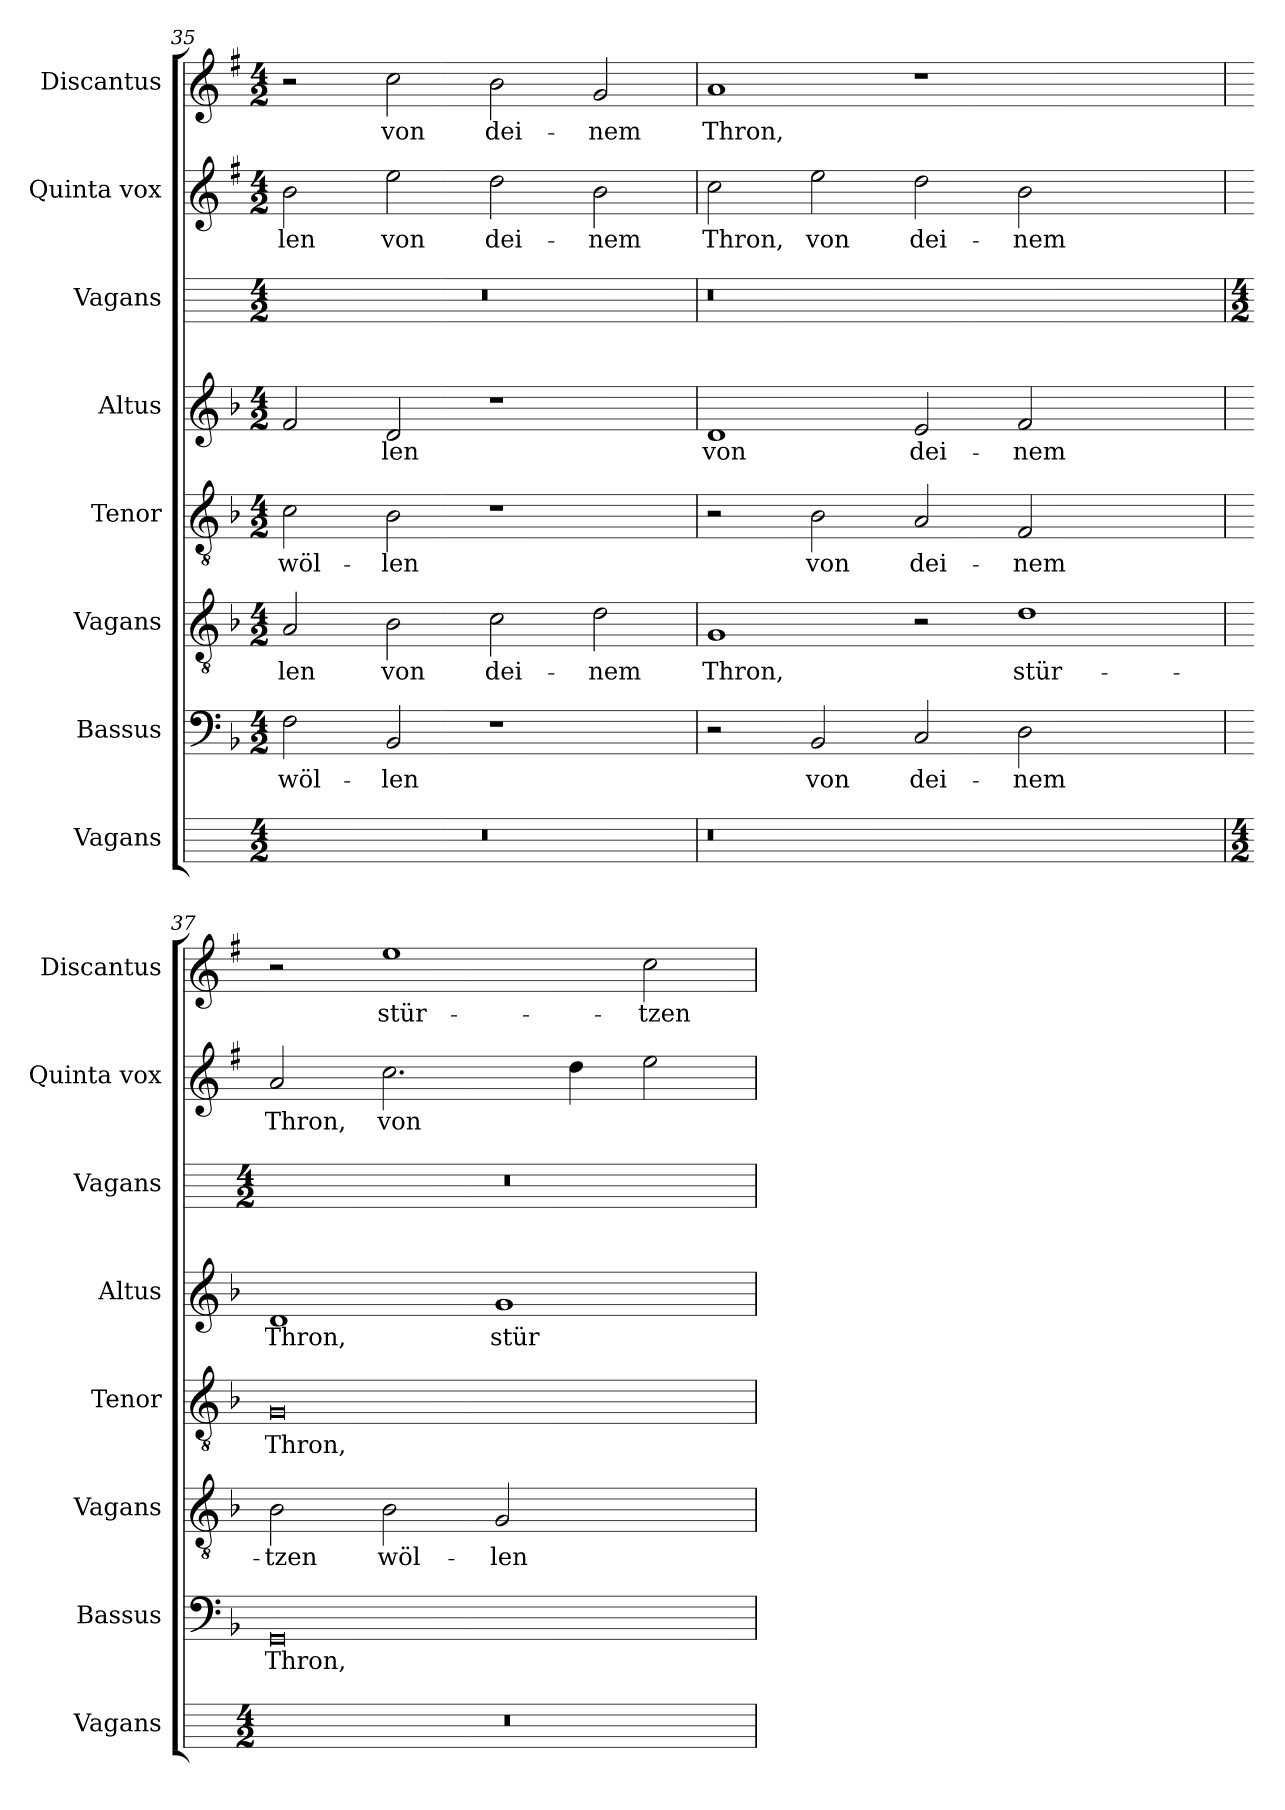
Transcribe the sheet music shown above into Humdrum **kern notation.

**kern	**kern	**text	**kern	**text	**kern	**text	**kern	**text	**kern	**kern	**text	**kern	**text
*part8	*part7	*part7	*part6	*part6	*part5	*part5	*part4	*part4	*part3	*part2	*part2	*part1	*part1
*staff8	*staff7	*staff7	*staff6	*staff6	*staff5	*staff5	*staff4	*staff4	*staff3	*staff2	*staff2	*staff1	*staff1
*I"Vagans	*I"Bassus	*	*I"Vagans	*	*I"Tenor	*	*I"Altus	*	*I"Vagans	*I"Quinta vox	*	*I"Discantus	*
*I'Vagans	*I'Bassus	*	*I'Vagans	*	*I'Tenor	*	*I'Altus	*	*I'Vagans	*I'Quinta vox	*	*I'Discantus	*
*	*clefF4	*	*clefGv2	*	*clefGv2	*	*clefG2	*	*	*clefG2	*	*clefG2	*
*	*	*	*	*	*	*	*	*	*ITrd1c2	*ITrd1c2	*	*ITrd1c2	*
*	*k[b-]	*	*k[b-]	*	*k[b-]	*	*k[b-]	*	*	*k[b-]	*	*k[b-]	*
*	*F:	*	*F:	*	*F:	*	*F:	*	*	*F:	*	*F:	*
*M4/2	*M4/2	*	*M4/2	*	*M4/2	*	*M4/2	*	*M4/2	*M4/2	*	*M4/2	*
=35	=35	=35	=35	=35	=35	=35	=35	=35	=35	=35	=35	=35	=35
!	!	!LO:LY:b	!	!LO:LY:b	!	!LO:LY:b	!	!	!	!	!LO:LY:b	!	!
0r	2F	wöl-	2A	-len	2c	wöl-	2f	.	0r	2a	-len	2r	.
!	!	!LO:LY:b	!	!LO:LY:b	!	!LO:LY:b	!	!LO:LY:b	!	!	!LO:LY:b	!	!LO:LY:b
.	2BB-	-len	2B-	von	2B-	-len	2d	-len	.	2dd	von	2b-	von
!	!	!	!	!LO:LY:b	!	!	!	!	!	!	!LO:LY:b	!	!LO:LY:b
.	1r	.	2c	dei-	1r	.	1r	.	.	2cc	dei-	2a	dei-
!	!	!	!	!LO:LY:b	!	!	!	!	!	!	!LO:LY:b	!	!LO:LY:b
.	.	.	2d	-nem	.	.	.	.	.	2a	-nem	2f	-nem
=36	=36	=36	=36	=36	=36	=36	=36	=36	=36	=36	=36	=36	=36
!	!	!	!	!LO:LY:b	!	!	!	!LO:LY:b	!	!	!LO:LY:b	!	!LO:LY:b
0r	2r	.	1G	Thron,	2r	.	1d	von	0r	2b-	Thron,	1g	Thron,
!	!	!LO:LY:b	!	!	!	!LO:LY:b	!	!	!	!	!LO:LY:b	!	!
.	2BB-	von	.	.	2B-	von	.	.	.	2dd	von	.	.
!	!	!LO:LY:b	!	!	!	!LO:LY:b	!	!LO:LY:b	!	!	!LO:LY:b	!	!
.	2C	dei-	2r	.	2A	dei-	2e	dei-	.	2cc	dei-	1r	.
!	!	!LO:LY:b	!	!LO:LY:b	!	!LO:LY:b	!	!LO:LY:b	!	!	!LO:LY:b	!	!
.	2D	-nem	1d	stür-	2F	-nem	2f	-nem	.	2a	-nem	.	.
2ryy	2ryy	.	.	.	2ryy	.	2ryy	.	2ryy	2ryy	.	2ryy	.
!!LO:LB:g=z
=37	=37	=37	=37	=37	=37	=37	=37	=37	=37	=37	=37	=37	=37
*M4/2	*	*	*	*	*	*	*	*	*M4/2	*	*	*	*
!	!	!LO:LY:b	!	!LO:LY:b	!	!LO:LY:b	!	!LO:LY:b	!	!	!LO:LY:b	!	!
0r	0GG	Thron,	2B-	-tzen	0G	Thron,	1d	Thron,	0r	2g	Thron,	2r	.
!	!	!	!	!LO:LY:b	!	!	!	!	!	!	!LO:LY:b	!	!LO:LY:b
.	.	.	2B-	wöl-	.	.	.	.	.	2.b-	von	1dd	stür-
!	!	!	!	!LO:LY:b	!	!	!	!LO:LY:b	!	!	!	!	!
.	.	.	2G	-len	.	.	1g	stür-	.	.	.	.	.
.	.	.	.	.	.	.	.	.	.	4cc	.	.	.
!	!	!	!	!	!	!	!	!	!	!	!	!	!LO:LY:b
.	.	.	2ryy	.	.	.	.	.	.	2dd	.	2b-	-tzen
=	=	=	=	=	=	=	=	=	=	=	=	=	=
*-	*-	*-	*-	*-	*-	*-	*-	*-	*-	*-	*-	*-	*-
